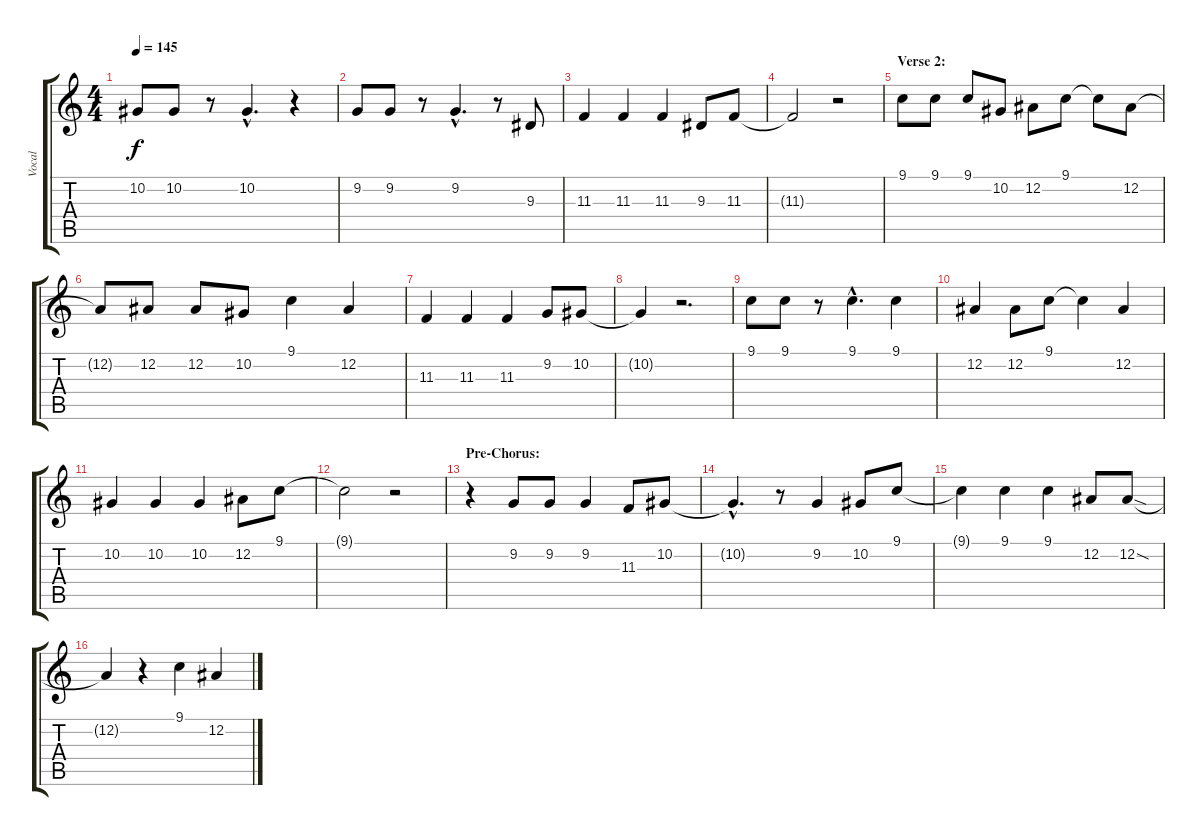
\track ("Vocal" "Vocal") {instrument oboe}
\staff {score tabs}
\tuning (Eb4 Bb3 Gb3 Db3 Ab2 Eb2) {hide}
\ts (4 4)
\tempo 145
\clef g2
\ks c
10.2.8{dy f} 10.2.8 r.8 10.2{hac}.4{d} r.4 |
9.2.8 9.2.8 r.8 9.2{hac}.4{d} r.8 9.3.8 |
11.3.4 11.3.4 11.3.4 9.3.8 11.3.8 |
11.3{t}.2 r.2 |
\section ("" "Verse 2:")
9.1.8 9.1.8 9.1.8 10.2.8 12.2.8 9.1.8 9.1{t}.8 12.2.8 |
12.2{t}.8 12.2.8 12.2.8 10.2.8 9.1.4 12.2.4 |
11.3.4 11.3.4 11.3.4 9.2.8 10.2.8 |
10.2{t}.4 r.2{d} |
9.1.8 9.1.8 r.8 9.1{hac}.4{d} 9.1.4 |
12.2.4 12.2.8 9.1.8 9.1{t}.4 12.2.4 |
10.2.4 10.2.4 10.2.4 12.2.8 9.1.8 |
9.1{t}.2 r.2 |
\section ("" "Pre-Chorus:")
r.4 9.2.8 9.2.8 9.2.4 11.3.8 10.2.8 |
10.2{hac t}.4{d} r.8 9.2.4 10.2.8 9.1.8 |
9.1{t}.4 9.1.4 9.1.4 12.2.8 12.2{sod}.8 |
12.2{t}.4 r.4 9.1.4 12.2.4
